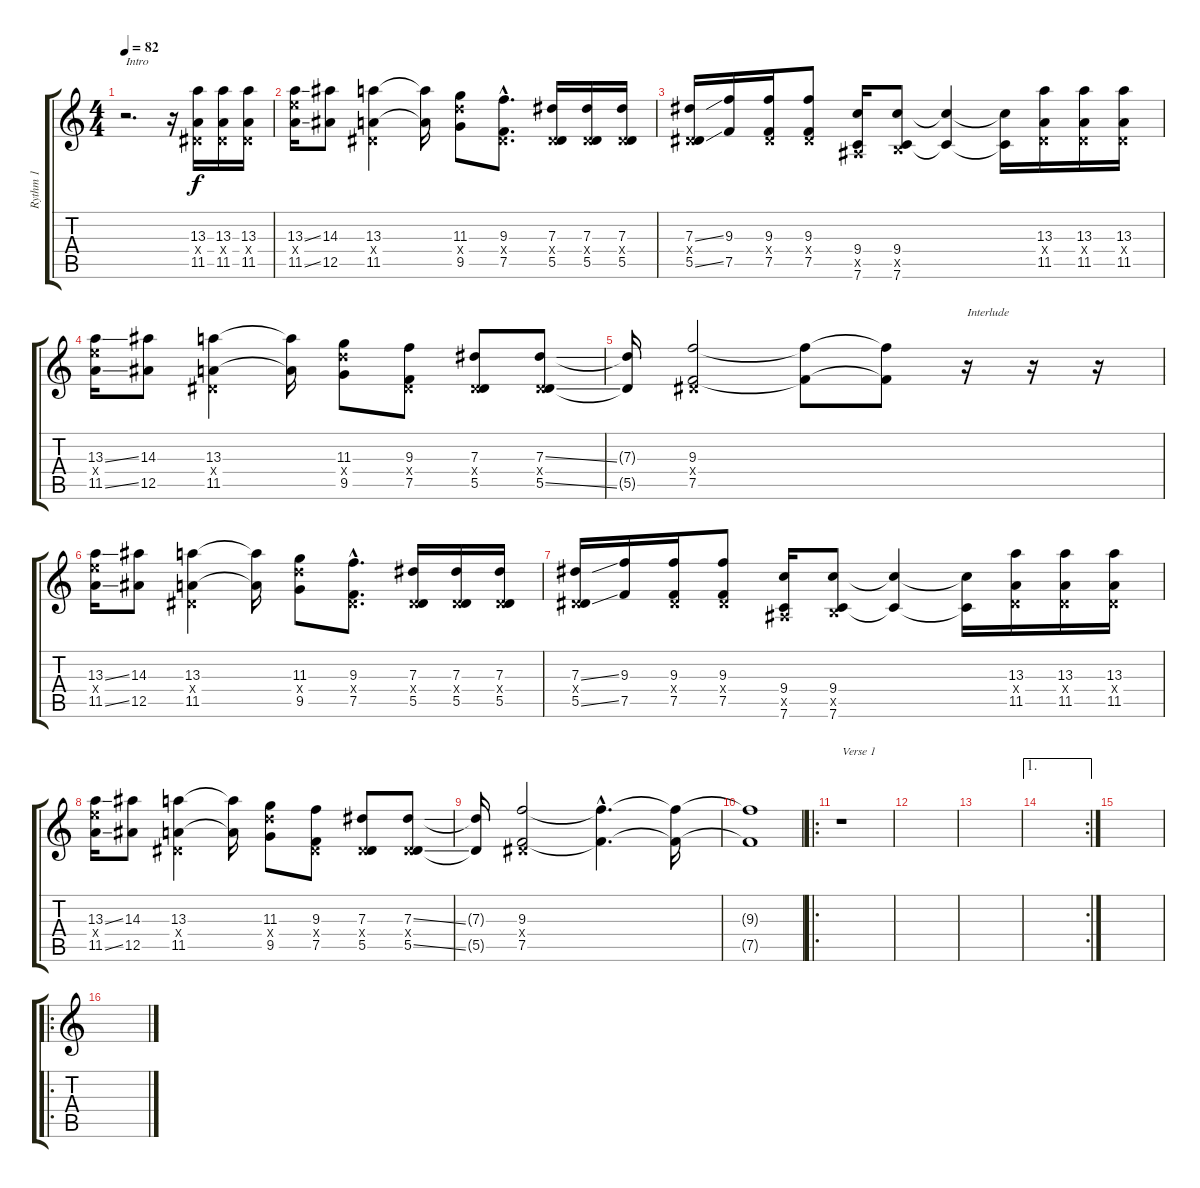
\track ("Rythm 1" "Rythm 1") {instrument overdrivenguitar}
\staff {score tabs}
\tuning (F4 C4 Ab3 Eb3 Bb2 F2) {hide}
\ts (4 4)
\tempo 82
\clef g2
\ks c
r.2{d txt "Intro" dy f instrument overdrivenguitar} r.16 (13.3 0.4{x} 11.5).16 (13.3 0.4{x} 11.5).16 (13.3 0.4{x} 11.5).16 |
(13.3{ss} 13.4{x} 11.5{ss}).16 (14.3 12.5).8 (13.3 0.4{x} 11.5).4 (13.3{t} 11.5{t}).16 (11.3 11.4{x} 9.5).8 (9.3{hac} 0.4{hac x} 7.5{hac}).8{d} (7.3 0.4{x} 5.5).16 (7.3 0.4{x} 5.5).16 (7.3 0.4{x} 5.5).16 |
(7.3{ss} 0.4{x} 5.5{ss}).16 (9.3 7.5).16 (9.3 0.4{x} 7.5).16 (9.3 0.4{x} 7.5).8 (9.4 0.5{x} 7.6).16 (9.4 1.5{x} 7.6).8 (9.4{t} 7.6{t}).4 (9.4{t} 7.6{t}).16 (13.3 0.4{x} 11.5).16 (13.3 0.4{x} 11.5).16 (13.3 0.4{x} 11.5).16 |
(13.3{ss} 13.4{x} 11.5{ss}).16 (14.3 12.5).8 (13.3 0.4{x} 11.5).4 (13.3{t} 11.5{t}).16 (11.3 11.4{x} 9.5).8 (9.3 0.4{x} 7.5).8 (7.3 0.4{x} 5.5).8 (7.3{ss} 0.4{x} 5.5{ss}).8 |
(7.3{t} 5.5{t}).16 (9.3 0.4{x} 7.5).2 (9.3{t} 7.5{t}).8 (9.3{t} 7.5{t}).8 r.16{txt "Interlude"} r.16 r.16 |
(13.3{ss} 13.4{x} 11.5{ss}).16{volume 13 instrument distortionguitar} (14.3 12.5).8 (13.3 0.4{x} 11.5).4 (13.3{t} 11.5{t}).16 (11.3 11.4{x} 9.5).8 (9.3{hac} 0.4{hac x} 7.5{hac}).8{d} (7.3 0.4{x} 5.5).16 (7.3 0.4{x} 5.5).16 (7.3 0.4{x} 5.5).16 |
(7.3{ss} 0.4{x} 5.5{ss}).16 (9.3 7.5).16 (9.3 0.4{x} 7.5).16 (9.3 0.4{x} 7.5).8 (9.4 0.5{x} 7.6).16 (9.4 1.5{x} 7.6).8 (9.4{t} 7.6{t}).4 (9.4{t} 7.6{t}).16 (13.3 0.4{x} 11.5).16 (13.3 0.4{x} 11.5).16 (13.3 0.4{x} 11.5).16 |
(13.3{ss} 13.4{x} 11.5{ss}).16 (14.3 12.5).8 (13.3 0.4{x} 11.5).4 (13.3{t} 11.5{t}).16 (11.3 11.4{x} 9.5).8 (9.3 0.4{x} 7.5).8 (7.3 0.4{x} 5.5).8 (7.3{ss} 0.4{x} 5.5{ss}).8 |
(7.3{t} 5.5{t}).16 (9.3 0.4{x} 7.5).2 (9.3{hac t} 7.5{hac t}).4{d} (9.3{t} 7.5{t}).16 |
(9.3{t} 7.5{t}).1 |
\ro
r.1{txt "Verse 1"} |
|
|
\ae 1
\rc 2
|
|
\ro
